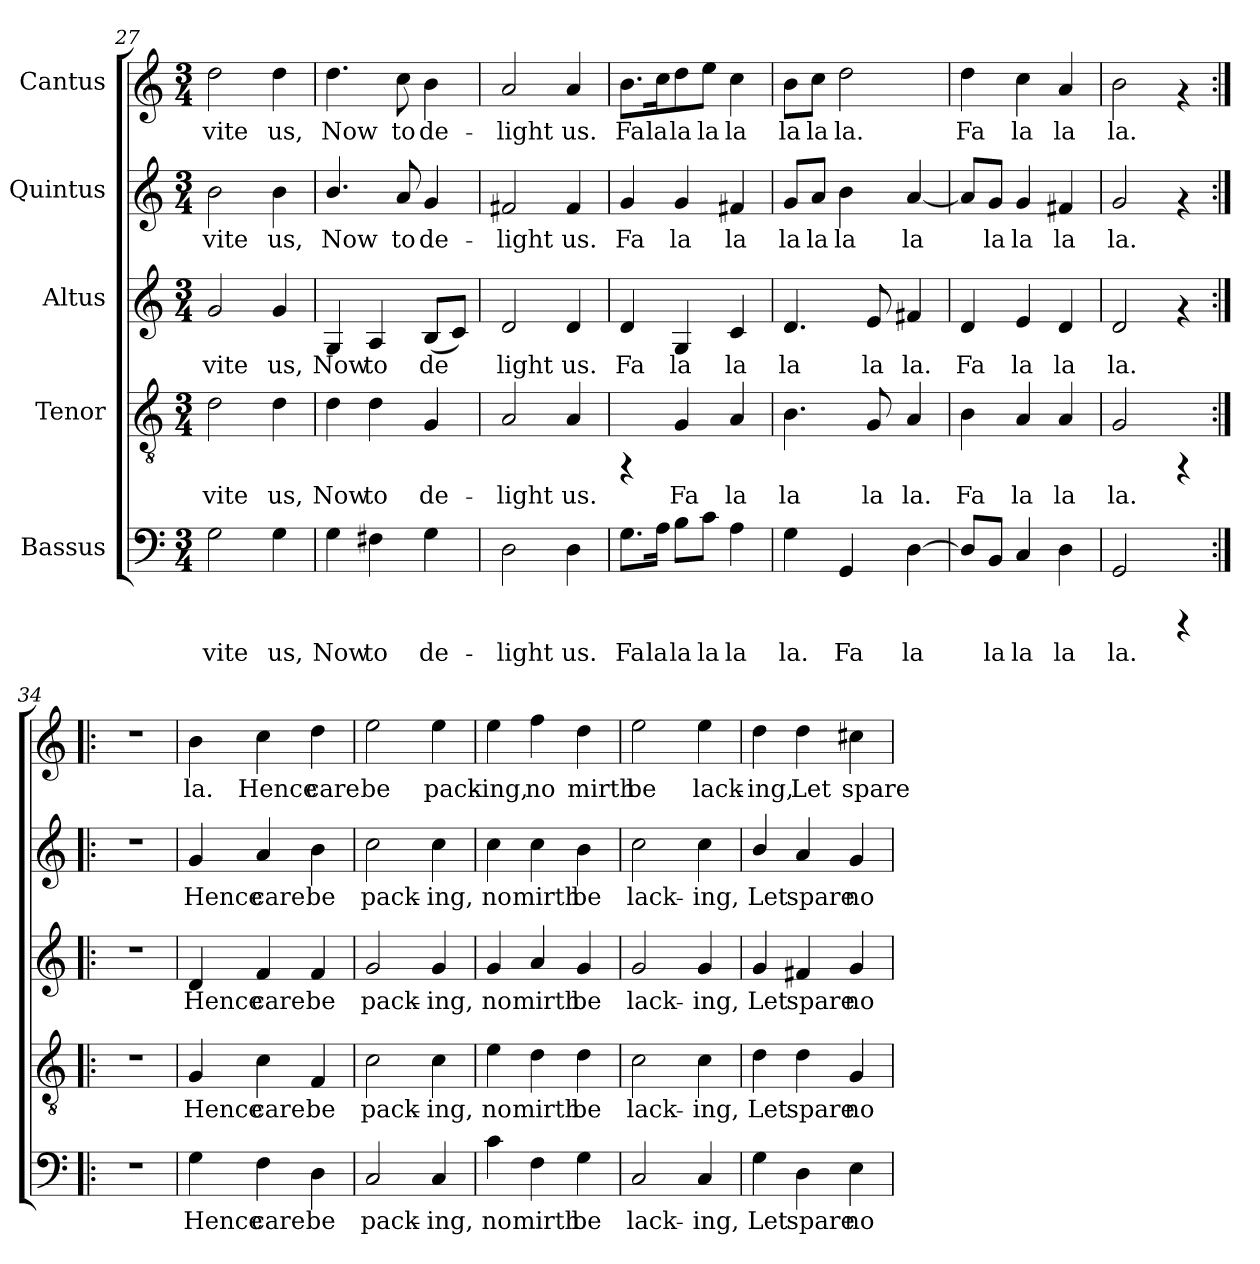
**kern	**text	**kern	**text	**kern	**text	**kern	**text	**kern	**text
*part5	*part5	*part4	*part4	*part3	*part3	*part2	*part2	*part1	*part1
*staff5	*staff5	*staff4	*staff4	*staff3	*staff3	*staff2	*staff2	*staff1	*staff1
*I"Bassus	*	*I"Tenor	*	*I"Altus	*	*I"Quintus	*	*I"Cantus	*
*clefF4	*	*clefGv2	*	*clefG2	*	*clefG2	*	*clefG2	*
*M3/4	*	*M3/4	*	*M3/4	*	*M3/4	*	*M3/4	*
=27	=27	=27	=27	=27	=27	=27	=27	=27	=27
!	!LO:LY:b:cj	!	!LO:LY:b:cj	!	!LO:LY:b:cj	!	!LO:LY:b:cj	!	!LO:LY:b:cj
2G\	-vite	2d\	-vite	2g/	-vite	2b\	-vite	2dd\	-vite
!	!LO:LY:b:cj	!	!LO:LY:b:cj	!	!LO:LY:b:cj	!	!LO:LY:b:cj	!	!LO:LY:b:cj
4G\	us,	4d\	us,	4g/	us,	4b\	us,	4dd\	us,
=28	=28	=28	=28	=28	=28	=28	=28	=28	=28
!	!LO:LY:b:cj	!	!LO:LY:b:cj	!	!LO:LY:b:cj	!	!LO:LY:b:cj	!	!LO:LY:b:cj
4G\	Now	4d\	Now	4G/	Now	4.b/	Now	4.dd\	Now
!	!LO:LY:b:cj	!	!LO:LY:b:cj	!	!LO:LY:b:cj	!	!	!	!
4F#X\	to	4d\	to	4A/	to	.	.	.	.
!	!	!	!	!	!	!	!LO:LY:b:cj	!	!LO:LY:b:cj
.	.	.	.	.	.	8a/	to	8cc\	to
!	!LO:LY:b:cj	!	!LO:LY:b:cj	!	!LO:LY:b:cj	!	!LO:LY:b:cj	!	!LO:LY:b:cj
4G\	de-	4G/	de-	(<8B/L	de-	4g/	de-	4b\	de-
!	!	!	!	!	!LO:LY:b:cj	!	!	!	!
.	.	.	.	8c/J)	--	.	.	.	.
=29	=29	=29	=29	=29	=29	=29	=29	=29	=29
!	!LO:LY:b:cj	!	!LO:LY:b:cj	!	!LO:LY:b:cj	!	!LO:LY:b:cj	!	!LO:LY:b:cj
2D\	-light	2A/	-light	2d/	-light	2f#X/	-light	2a/	-light
!	!LO:LY:b:cj	!	!LO:LY:b:cj	!	!LO:LY:b:cj	!	!LO:LY:b:cj	!	!LO:LY:b:cj
4D\	us.	4A/	us.	4d/	us.	4f#/	us.	4a/	us.
=30	=30	=30	=30	=30	=30	=30	=30	=30	=30
!	!LO:LY:b:cj	!	!	!	!LO:LY:b:cj	!	!LO:LY:b:cj	!	!LO:LY:b:cj
8.G\L	Fa	4rFF	.	4d/	Fa	4g/	Fa	8.b\L	Fa
!	!LO:LY:b:cj	!	!	!	!	!	!	!	!LO:LY:b:cj
16A\Jk	la	.	.	.	.	.	.	16cc\	la
!	!LO:LY:b:cj	!	!LO:LY:b:cj	!	!LO:LY:b:cj	!	!LO:LY:b:cj	!	!LO:LY:b:cj
8B\L	la	4G/	Fa	4G/	la	4g/	la	8dd\	la
!	!LO:LY:b:cj	!	!	!	!	!	!	!	!LO:LY:b:cj
8c\J	la	.	.	.	.	.	.	8ee\J	la
!	!LO:LY:b:cj	!	!LO:LY:b:cj	!	!LO:LY:b:cj	!	!LO:LY:b:cj	!	!LO:LY:b:cj
4A\	la	4A/	la	4c/	la	4f#X/	la	4cc\	la
!!LO:LB:g=z
=31	=31	=31	=31	=31	=31	=31	=31	=31	=31
!	!LO:LY:b:cj	!	!LO:LY:b:cj	!	!LO:LY:b:cj	!	!LO:LY:b:cj	!	!LO:LY:b:cj
4G\	la.	4.B\	la	4.d/	la	8g/L	la	8b\L	la
!	!	!	!	!	!	!	!LO:LY:b:cj	!	!LO:LY:b:cj
.	.	.	.	.	.	8a/J	la	8cc\J	la
!	!LO:LY:b:cj	!	!	!	!	!	!LO:LY:b:cj	!	!LO:LY:b:cj
4GG/	Fa	.	.	.	.	4b\	la	2dd\	la.
!	!	!	!LO:LY:b:cj	!	!LO:LY:b:cj	!	!	!	!
.	.	8G/	la	8e/	la	.	.	.	.
!	!LO:LY:b:cj	!	!LO:LY:b:cj	!	!LO:LY:b:cj	!	!LO:LY:b:cj	!	!
[>4D\	la	4A/	la.	4f#X/	la.	[<4a/	la	.	.
=32	=32	=32	=32	=32	=32	=32	=32	=32	=32
!	!LO:LY:b:cj	!	!LO:LY:b:cj	!	!LO:LY:b:cj	!	!LO:LY:b:cj	!	!LO:LY:b:cj
8D/L]	.	4B\	Fa	4d/	Fa	8a/L]	.	4dd\	Fa
!	!LO:LY:b:cj	!	!	!	!	!	!LO:LY:b:cj	!	!
8BB/J	la	.	.	.	.	8g/J	la	.	.
!	!LO:LY:b:cj	!	!LO:LY:b:cj	!	!LO:LY:b:cj	!	!LO:LY:b:cj	!	!LO:LY:b:cj
4C/	la	4A/	la	4e/	la	4g/	la	4cc\	la
!	!LO:LY:b:cj	!	!LO:LY:b:cj	!	!LO:LY:b:cj	!	!LO:LY:b:cj	!	!LO:LY:b:cj
4D\	la	4A/	la	4d/	la	4f#X/	la	4a/	la
=33	=33	=33	=33	=33	=33	=33	=33	=33	=33
!	!LO:LY:b:cj	!	!LO:LY:b:cj	!	!LO:LY:b:cj	!	!LO:LY:b:cj	!	!LO:LY:b:cj
2GG/	la.	2G/	la.	2d/	la.	2g/	la.	2b\	la.
4rCCC	.	4rFF	.	4rf	.	4rf	.	4rf	.
=34:|!|:	=34:|!|:	=34:|!|:	=34:|!|:	=34:|!|:	=34:|!|:	=34:|!|:	=34:|!|:	=34:|!|:	=34:|!|:
2.r	.	2.r	.	2.r	.	2.r	.	2.r	.
=35	=35	=35	=35	=35	=35	=35	=35	=35	=35
!	!LO:LY:b:cj	!	!LO:LY:b:cj	!	!LO:LY:b:cj	!	!LO:LY:b:cj	!	!LO:LY:b:cj
4G\	Hence	4G/	Hence	4d/	Hence	4g/	Hence	4b\	la.
!	!LO:LY:b:cj	!	!LO:LY:b:cj	!	!LO:LY:b:cj	!	!LO:LY:b:cj	!	!LO:LY:b:cj
4F\	care	4c\	care	4f/	care	4a/	care	4cc\	Hence
!	!LO:LY:b:cj	!	!LO:LY:b:cj	!	!LO:LY:b:cj	!	!LO:LY:b:cj	!	!LO:LY:b:cj
4D\	be	4F/	be	4f/	be	4b\	be	4dd\	care
=36	=36	=36	=36	=36	=36	=36	=36	=36	=36
!	!LO:LY:b:cj	!	!LO:LY:b:cj	!	!LO:LY:b:cj	!	!LO:LY:b:cj	!	!LO:LY:b:cj
2C/	pack-	2c\	pack-	2g/	pack-	2cc\	pack-	2ee\	be
!	!LO:LY:b:cj	!	!LO:LY:b:cj	!	!LO:LY:b:cj	!	!LO:LY:b:cj	!	!LO:LY:b:cj
4C/	-ing,	4c\	-ing,	4g/	-ing,	4cc\	-ing,	4ee\	pack-
=37	=37	=37	=37	=37	=37	=37	=37	=37	=37
!	!LO:LY:b:cj	!	!LO:LY:b:cj	!	!LO:LY:b:cj	!	!LO:LY:b:cj	!	!LO:LY:b:cj
4c\	no	4e\	no	4g/	no	4cc\	no	4ee\	-ing,
!	!LO:LY:b:cj	!	!LO:LY:b:cj	!	!LO:LY:b:cj	!	!LO:LY:b:cj	!	!LO:LY:b:cj
4F\	mirth	4d\	mirth	4a/	mirth	4cc\	mirth	4ff\	no
!	!LO:LY:b:cj	!	!LO:LY:b:cj	!	!LO:LY:b:cj	!	!LO:LY:b:cj	!	!LO:LY:b:cj
4G\	be	4d\	be	4g/	be	4b\	be	4dd\	mirth
!!LO:PB:g=z
=38	=38	=38	=38	=38	=38	=38	=38	=38	=38
!	!LO:LY:b:cj	!	!LO:LY:b:cj	!	!LO:LY:b:cj	!	!LO:LY:b:cj	!	!LO:LY:b:cj
2C/	lack-	2c\	lack-	2g/	lack-	2cc\	lack-	2ee\	be
!	!LO:LY:b:cj	!	!LO:LY:b:cj	!	!LO:LY:b:cj	!	!LO:LY:b:cj	!	!LO:LY:b:cj
4C/	-ing,	4c\	-ing,	4g/	-ing,	4cc\	-ing,	4ee\	lack-
=39	=39	=39	=39	=39	=39	=39	=39	=39	=39
!	!LO:LY:b:cj	!	!LO:LY:b:cj	!	!LO:LY:b:cj	!	!LO:LY:b:cj	!	!LO:LY:b:cj
4G\	Let	4d\	Let	4g/	Let	4b/	Let	4dd\	-ing,
!	!LO:LY:b:cj	!	!LO:LY:b:cj	!	!LO:LY:b:cj	!	!LO:LY:b:cj	!	!LO:LY:b:cj
4D\	spare	4d\	spare	4f#X/	spare	4a/	spare	4dd\	Let
!	!LO:LY:b:cj	!	!LO:LY:b:cj	!	!LO:LY:b:cj	!	!LO:LY:b:cj	!	!LO:LY:b:cj
4E\	no	4G/	no	4g/	no	4g/	no	4cc#X\	spare
=	=	=	=	=	=	=	=	=	=
*-	*-	*-	*-	*-	*-	*-	*-	*-	*-
